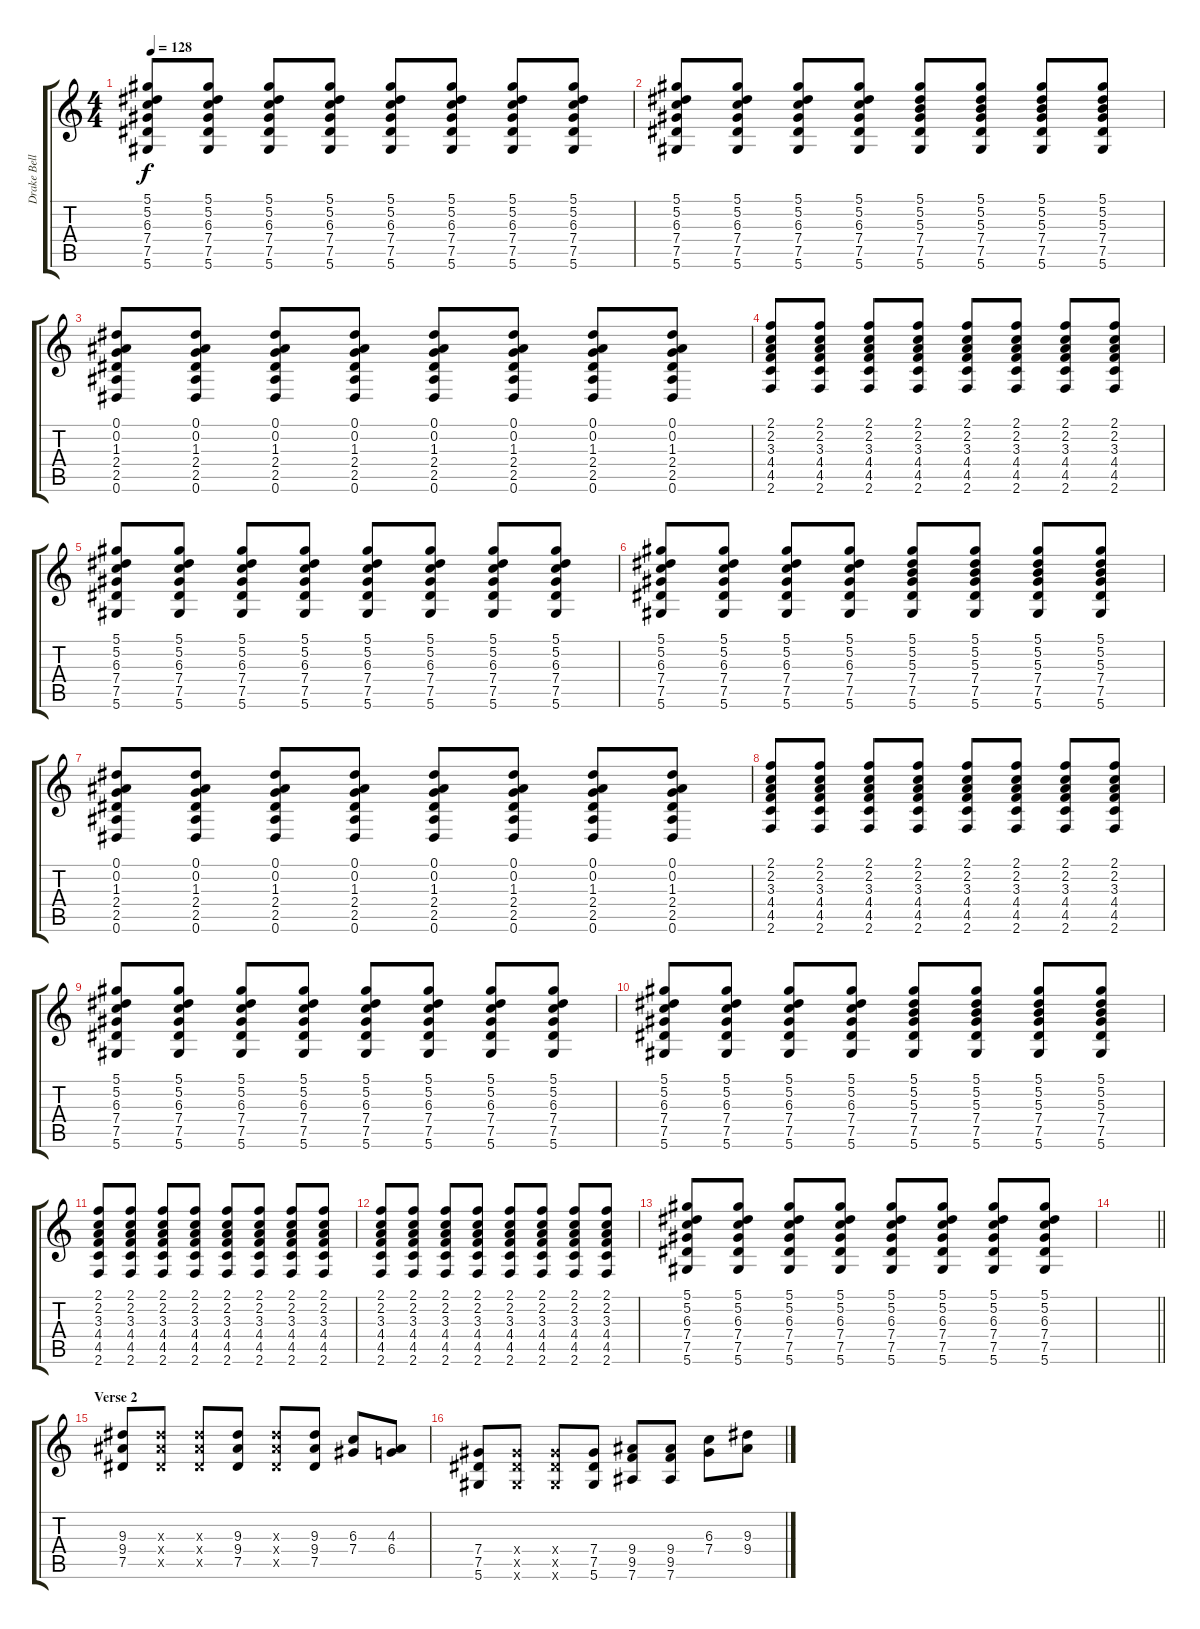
\track ("Drake Bell Acoustic" "Drake Bell") {instrument overdrivenguitar}
\staff {score tabs}
\tuning (Eb4 Bb3 Gb3 Db3 Ab2 Eb2) {hide}
\ts (4 4)
\tempo 128
\clef g2
\ks c
(5.1 5.2 6.3 7.4 7.5 5.6).8{dy f} (5.1 5.2 6.3 7.4 7.5 5.6).8 (5.1 5.2 6.3 7.4 7.5 5.6).8 (5.1 5.2 6.3 7.4 7.5 5.6).8 (5.1 5.2 6.3 7.4 7.5 5.6).8 (5.1 5.2 6.3 7.4 7.5 5.6).8 (5.1 5.2 6.3 7.4 7.5 5.6).8 (5.1 5.2 6.3 7.4 7.5 5.6).8 |
(5.1 5.2 6.3 7.4 7.5 5.6).8 (5.1 5.2 6.3 7.4 7.5 5.6).8 (5.1 5.2 6.3 7.4 7.5 5.6).8 (5.1 5.2 6.3 7.4 7.5 5.6).8 (5.1 5.2 5.3 7.4 7.5 5.6).8 (5.1 5.2 5.3 7.4 7.5 5.6).8 (5.1 5.2 5.3 7.4 7.5 5.6).8 (5.1 5.2 5.3 7.4 7.5 5.6).8 |
(0.1 0.2 1.3 2.4 2.5 0.6).8 (0.1 0.2 1.3 2.4 2.5 0.6).8 (0.1 0.2 1.3 2.4 2.5 0.6).8 (0.1 0.2 1.3 2.4 2.5 0.6).8 (0.1 0.2 1.3 2.4 2.5 0.6).8 (0.1 0.2 1.3 2.4 2.5 0.6).8 (0.1 0.2 1.3 2.4 2.5 0.6).8 (0.1 0.2 1.3 2.4 2.5 0.6).8 |
(2.1 2.2 3.3 4.4 4.5 2.6).8 (2.1 2.2 3.3 4.4 4.5 2.6).8 (2.1 2.2 3.3 4.4 4.5 2.6).8 (2.1 2.2 3.3 4.4 4.5 2.6).8 (2.1 2.2 3.3 4.4 4.5 2.6).8 (2.1 2.2 3.3 4.4 4.5 2.6).8 (2.1 2.2 3.3 4.4 4.5 2.6).8 (2.1 2.2 3.3 4.4 4.5 2.6).8 |
(5.1 5.2 6.3 7.4 7.5 5.6).8 (5.1 5.2 6.3 7.4 7.5 5.6).8 (5.1 5.2 6.3 7.4 7.5 5.6).8 (5.1 5.2 6.3 7.4 7.5 5.6).8 (5.1 5.2 6.3 7.4 7.5 5.6).8 (5.1 5.2 6.3 7.4 7.5 5.6).8 (5.1 5.2 6.3 7.4 7.5 5.6).8 (5.1 5.2 6.3 7.4 7.5 5.6).8 |
(5.1 5.2 6.3 7.4 7.5 5.6).8 (5.1 5.2 6.3 7.4 7.5 5.6).8 (5.1 5.2 6.3 7.4 7.5 5.6).8 (5.1 5.2 6.3 7.4 7.5 5.6).8 (5.1 5.2 5.3 7.4 7.5 5.6).8 (5.1 5.2 5.3 7.4 7.5 5.6).8 (5.1 5.2 5.3 7.4 7.5 5.6).8 (5.1 5.2 5.3 7.4 7.5 5.6).8 |
(0.1 0.2 1.3 2.4 2.5 0.6).8 (0.1 0.2 1.3 2.4 2.5 0.6).8 (0.1 0.2 1.3 2.4 2.5 0.6).8 (0.1 0.2 1.3 2.4 2.5 0.6).8 (0.1 0.2 1.3 2.4 2.5 0.6).8 (0.1 0.2 1.3 2.4 2.5 0.6).8 (0.1 0.2 1.3 2.4 2.5 0.6).8 (0.1 0.2 1.3 2.4 2.5 0.6).8 |
(2.1 2.2 3.3 4.4 4.5 2.6).8 (2.1 2.2 3.3 4.4 4.5 2.6).8 (2.1 2.2 3.3 4.4 4.5 2.6).8 (2.1 2.2 3.3 4.4 4.5 2.6).8 (2.1 2.2 3.3 4.4 4.5 2.6).8 (2.1 2.2 3.3 4.4 4.5 2.6).8 (2.1 2.2 3.3 4.4 4.5 2.6).8 (2.1 2.2 3.3 4.4 4.5 2.6).8 |
(5.1 5.2 6.3 7.4 7.5 5.6).8 (5.1 5.2 6.3 7.4 7.5 5.6).8 (5.1 5.2 6.3 7.4 7.5 5.6).8 (5.1 5.2 6.3 7.4 7.5 5.6).8 (5.1 5.2 6.3 7.4 7.5 5.6).8 (5.1 5.2 6.3 7.4 7.5 5.6).8 (5.1 5.2 6.3 7.4 7.5 5.6).8 (5.1 5.2 6.3 7.4 7.5 5.6).8 |
(5.1 5.2 6.3 7.4 7.5 5.6).8 (5.1 5.2 6.3 7.4 7.5 5.6).8 (5.1 5.2 6.3 7.4 7.5 5.6).8 (5.1 5.2 6.3 7.4 7.5 5.6).8 (5.1 5.2 5.3 7.4 7.5 5.6).8 (5.1 5.2 5.3 7.4 7.5 5.6).8 (5.1 5.2 5.3 7.4 7.5 5.6).8 (5.1 5.2 5.3 7.4 7.5 5.6).8 |
(2.1 2.2 3.3 4.4 4.5 2.6).8 (2.1 2.2 3.3 4.4 4.5 2.6).8 (2.1 2.2 3.3 4.4 4.5 2.6).8 (2.1 2.2 3.3 4.4 4.5 2.6).8 (2.1 2.2 3.3 4.4 4.5 2.6).8 (2.1 2.2 3.3 4.4 4.5 2.6).8 (2.1 2.2 3.3 4.4 4.5 2.6).8 (2.1 2.2 3.3 4.4 4.5 2.6).8 |
(2.1 2.2 3.3 4.4 4.5 2.6).8 (2.1 2.2 3.3 4.4 4.5 2.6).8 (2.1 2.2 3.3 4.4 4.5 2.6).8 (2.1 2.2 3.3 4.4 4.5 2.6).8 (2.1 2.2 3.3 4.4 4.5 2.6).8 (2.1 2.2 3.3 4.4 4.5 2.6).8 (2.1 2.2 3.3 4.4 4.5 2.6).8 (2.1 2.2 3.3 4.4 4.5 2.6).8 |
(5.1 5.2 6.3 7.4 7.5 5.6).8 (5.1 5.2 6.3 7.4 7.5 5.6).8 (5.1 5.2 6.3 7.4 7.5 5.6).8 (5.1 5.2 6.3 7.4 7.5 5.6).8 (5.1 5.2 6.3 7.4 7.5 5.6).8 (5.1 5.2 6.3 7.4 7.5 5.6).8 (5.1 5.2 6.3 7.4 7.5 5.6).8 (5.1 5.2 6.3 7.4 7.5 5.6).8 |
\barLineRight lightlight
|
\section ("" "Verse 2")
(9.3 9.4 7.5).8 (9.3{x} 9.4{x} 7.5{x}).8 (9.3{x} 9.4{x} 7.5{x}).8 (9.3 9.4 7.5).8 (9.3{x} 9.4{x} 7.5{x}).8 (9.3 9.4 7.5).8 (6.3 7.4).8 (4.3 6.4).8 |
(7.4 7.5 5.6).8 (7.4{x} 7.5{x} 5.6{x}).8 (7.4{x} 7.5{x} 5.6{x}).8 (7.4 7.5 5.6).8 (9.4 9.5 7.6).8 (9.4 9.5 7.6).8 (6.3 7.4).8 (9.3 9.4).8
